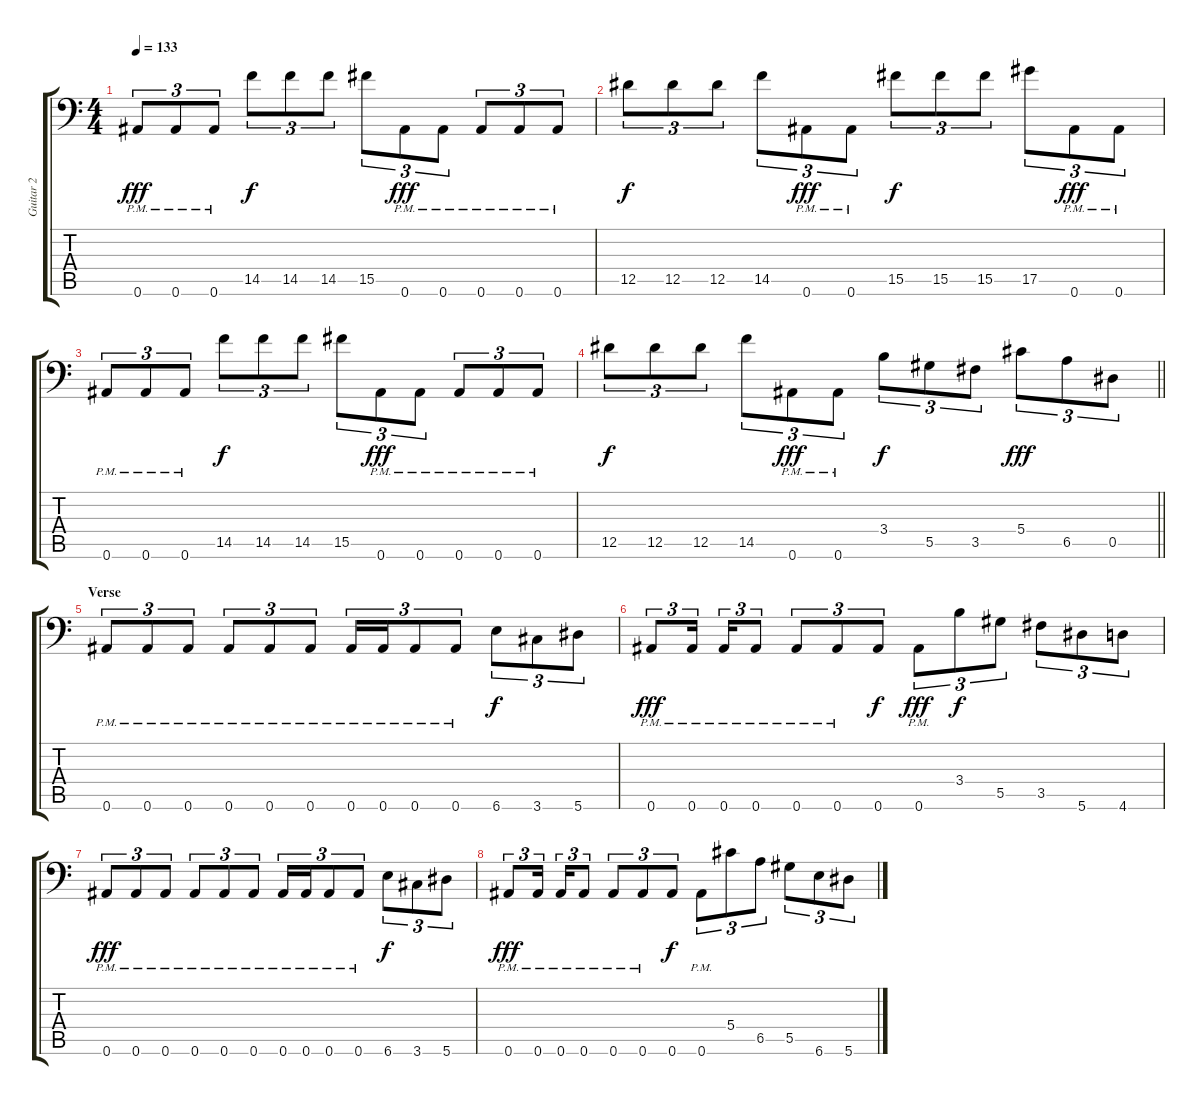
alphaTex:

\track ("Guitar 2" "Guitar 2") {instrument distortionguitar}
\staff {score tabs}
\tuning (Bb3 F3 Db3 Ab2 Eb2 Bb1) {hide}
\ts (4 4)
\tempo 133
\clef f4
\ks c
0.6{pm}.8{tu (3 2) dy fff} 0.6{pm}.8{tu (3 2)} 0.6{pm}.8{tu (3 2)} 14.5.8{tu (3 2) dy f} 14.5.8{tu (3 2)} 14.5.8{tu (3 2)} 15.5.8{tu (3 2)} 0.6{pm}.8{tu (3 2) dy fff} 0.6{pm}.8{tu (3 2)} 0.6{pm}.8{tu (3 2)} 0.6{pm}.8{tu (3 2)} 0.6{pm}.8{tu (3 2)} |
12.5.8{tu (3 2) dy f} 12.5.8{tu (3 2)} 12.5.8{tu (3 2)} 14.5.8{tu (3 2)} 0.6{pm}.8{tu (3 2) dy fff} 0.6{pm}.8{tu (3 2)} 15.5.8{tu (3 2) dy f} 15.5.8{tu (3 2)} 15.5.8{tu (3 2)} 17.5.8{tu (3 2)} 0.6{pm}.8{tu (3 2) dy fff} 0.6{pm}.8{tu (3 2)} |
0.6{pm}.8{tu (3 2)} 0.6{pm}.8{tu (3 2)} 0.6{pm}.8{tu (3 2)} 14.5.8{tu (3 2) dy f} 14.5.8{tu (3 2)} 14.5.8{tu (3 2)} 15.5.8{tu (3 2)} 0.6{pm}.8{tu (3 2) dy fff} 0.6{pm}.8{tu (3 2)} 0.6{pm}.8{tu (3 2)} 0.6{pm}.8{tu (3 2)} 0.6{pm}.8{tu (3 2)} |
\barLineRight lightlight
12.5.8{tu (3 2) dy f} 12.5.8{tu (3 2)} 12.5.8{tu (3 2)} 14.5.8{tu (3 2)} 0.6{pm}.8{tu (3 2) dy fff} 0.6{pm}.8{tu (3 2)} 3.4.8{tu (3 2) dy f} 5.5.8{tu (3 2)} 3.5.8{tu (3 2)} 5.4.8{tu (3 2) dy fff} 6.5.8{tu (3 2)} 0.5.8{tu (3 2)} |
\section ("" "Verse")
0.6{pm}.8{tu (3 2)} 0.6{pm}.8{tu (3 2)} 0.6{pm}.8{tu (3 2)} 0.6{pm}.8{tu (3 2)} 0.6{pm}.8{tu (3 2)} 0.6{pm}.8{tu (3 2)} 0.6{pm}.16{tu (3 2)} 0.6{pm}.16{tu (3 2)} 0.6{pm}.8{tu (3 2)} 0.6{pm}.8{tu (3 2)} 6.6.8{tu (3 2) dy f} 3.6.8{tu (3 2)} 5.6.8{tu (3 2)} |
0.6{pm}.8{tu (3 2) dy fff} 0.6{pm}.16{tu (3 2) beam splitsecondary} 0.6{pm}.16{tu (3 2)} 0.6{pm}.8{tu (3 2)} 0.6{pm}.8{tu (3 2)} 0.6{pm}.8{tu (3 2)} 0.6.8{tu (3 2) dy f} 0.6{pm}.8{tu (3 2) dy fff} 3.4.8{tu (3 2) dy f} 5.5.8{tu (3 2)} 3.5.8{tu (3 2)} 5.6.8{tu (3 2)} 4.6.8{tu (3 2)} |
0.6{pm}.8{tu (3 2) dy fff} 0.6{pm}.8{tu (3 2)} 0.6{pm}.8{tu (3 2)} 0.6{pm}.8{tu (3 2)} 0.6{pm}.8{tu (3 2)} 0.6{pm}.8{tu (3 2)} 0.6{pm}.16{tu (3 2)} 0.6{pm}.16{tu (3 2)} 0.6{pm}.8{tu (3 2)} 0.6{pm}.8{tu (3 2)} 6.6.8{tu (3 2) dy f} 3.6.8{tu (3 2)} 5.6.8{tu (3 2)} |
0.6{pm}.8{tu (3 2) dy fff} 0.6{pm}.16{tu (3 2) beam splitsecondary} 0.6{pm}.16{tu (3 2)} 0.6{pm}.8{tu (3 2)} 0.6{pm}.8{tu (3 2)} 0.6{pm}.8{tu (3 2)} 0.6.8{tu (3 2) dy f} 0.6{pm}.8{tu (3 2)} 5.4.8{tu (3 2)} 6.5.8{tu (3 2)} 5.5.8{tu (3 2)} 6.6.8{tu (3 2)} 5.6.8{tu (3 2)}
